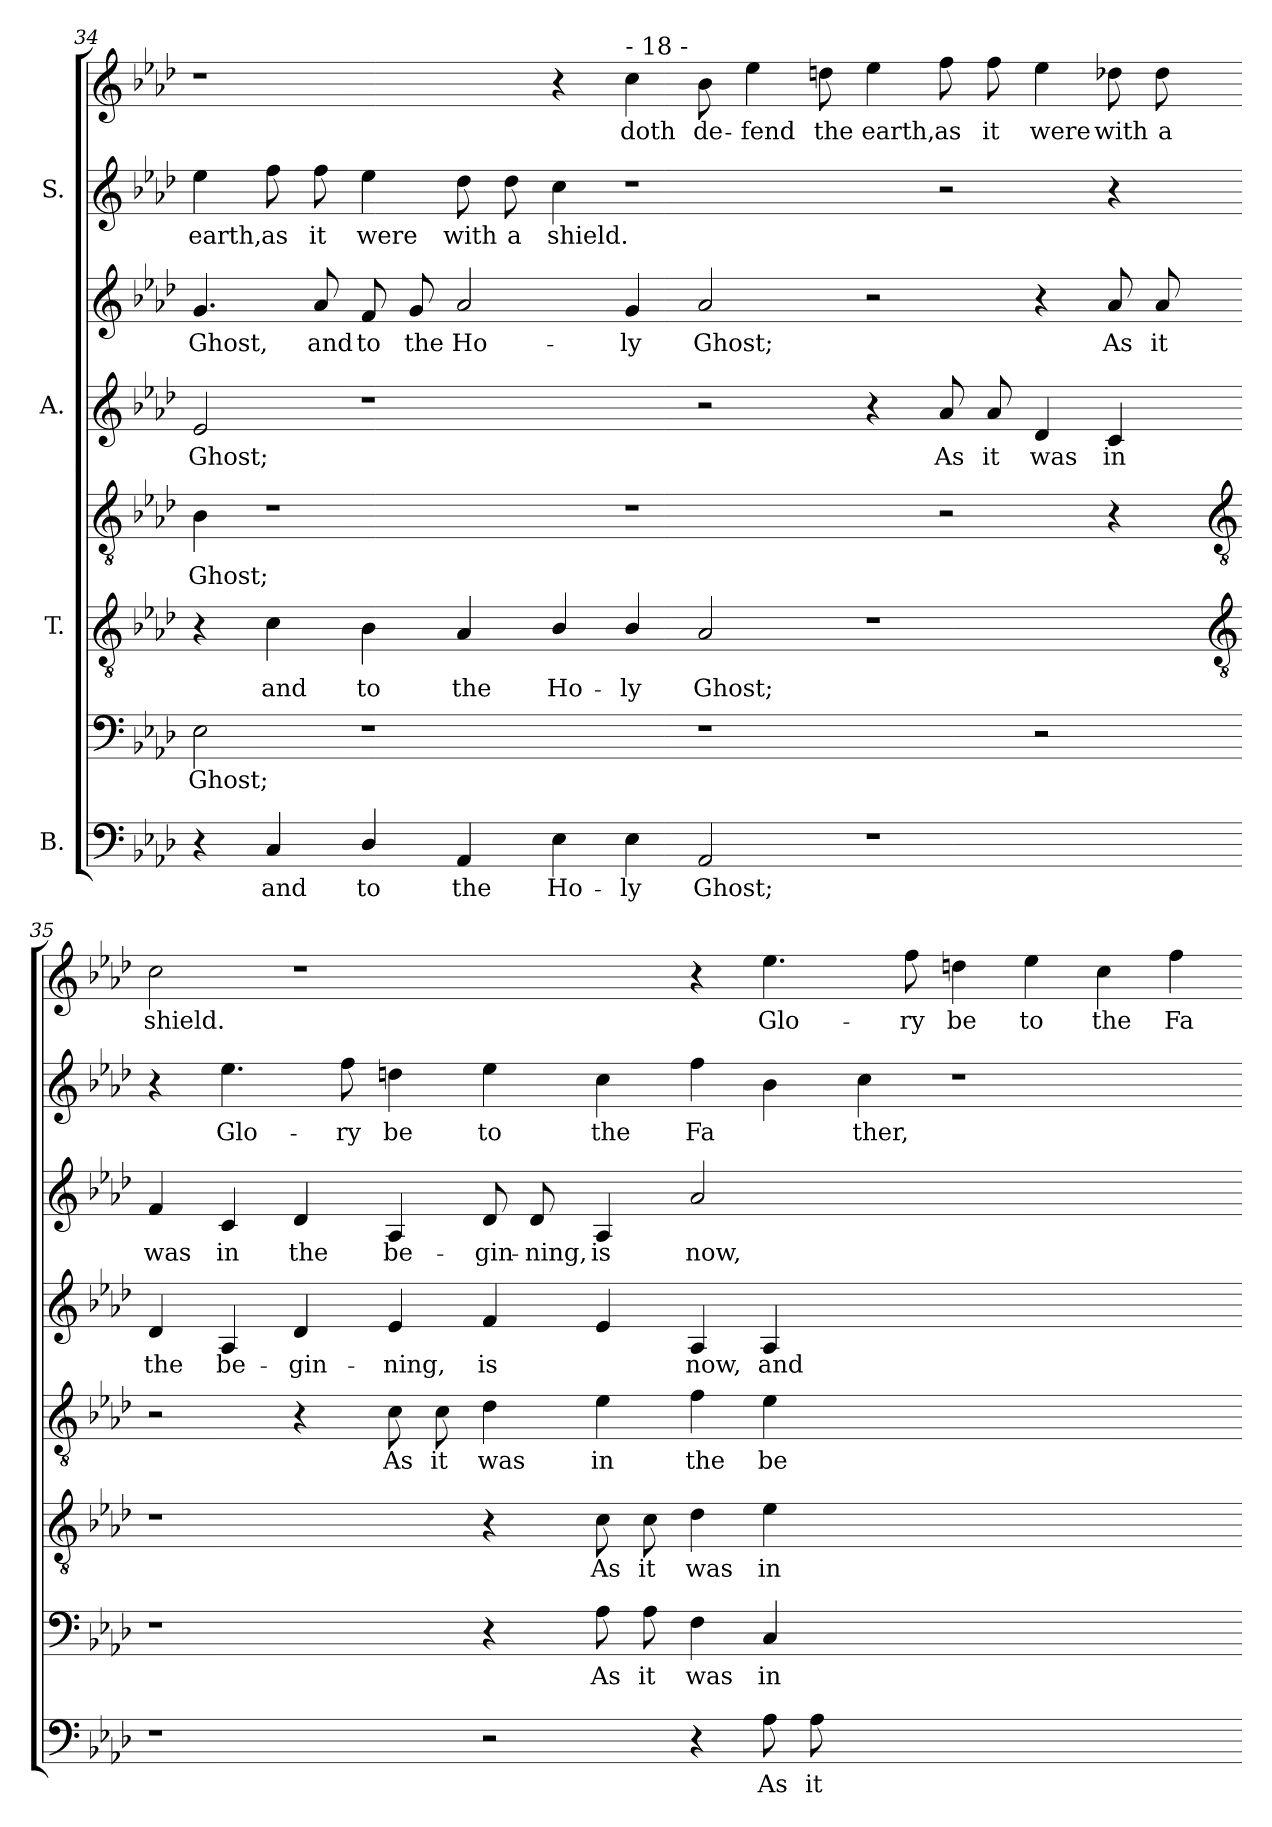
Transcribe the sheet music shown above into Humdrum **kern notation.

**kern	**text	**kern	**text	**kern	**text	**kern	**text	**kern	**text	**kern	**text	**kern	**text	**kern	**text
*part4	*part4	*part4	*part4	*part3	*part3	*part3	*part3	*part2	*part2	*part2	*part2	*part1	*part1	*part1	*part1
*staff8	*staff8	*staff7	*staff7	*staff6	*staff6	*staff5	*staff5	*staff4	*staff4	*staff3	*staff3	*staff2	*staff2	*staff1	*staff1
*I"B.	*	*	*	*I"T.	*	*	*	*I"A.	*	*	*	*I"S.	*	*	*
!!LO:LB:g=z
*clefF4	*	*clefF4	*	*clefGv2	*	*clefGv2	*	*clefG2	*	*clefG2	*	*clefG2	*	*clefG2	*
*k[b-e-a-d-]	*	*k[b-e-a-d-]	*	*k[b-e-a-d-]	*	*k[b-e-a-d-]	*	*k[b-e-a-d-]	*	*k[b-e-a-d-]	*	*k[b-e-a-d-]	*	*k[b-e-a-d-]	*
*A-:	*	*A-:	*	*A-:	*	*A-:	*	*A-:	*	*A-:	*	*A-:	*	*A-:	*
=34	=34	=34	=34	=34	=34	=34	=34	=34	=34	=34	=34	=34	=34	=34	=34
!	!	!	!LO:LY:b	!	!	!	!LO:LY:b	!	!LO:LY:b	!	!LO:LY:b	!	!LO:LY:b	!	!
4r	.	2E-	Ghost;	4r	.	4B-	Ghost;	2e-	Ghost;	4.g	Ghost,	4ee-	earth,	1r	.
!	!LO:LY:b	!	!	!	!LO:LY:b	!	!	!	!	!	!	!	!LO:LY:b	!	!
4C	and	.	.	4c	and	1r	.	.	.	.	.	8ff	as	.	.
!	!	!	!	!	!	!	!	!	!	!	!LO:LY:b	!	!LO:LY:b	!	!
.	.	.	.	.	.	.	.	.	.	8a-	and	8ff	it	.	.
!	!LO:LY:b	!	!	!	!LO:LY:b	!	!	!	!	!	!LO:LY:b	!	!LO:LY:b	!	!
4D-/	to	1r	.	4B-	to	.	.	1r	.	8f	to	4ee-	were	.	.
!	!	!	!	!	!	!	!	!	!	!	!LO:LY:b	!	!	!	!
.	.	.	.	.	.	.	.	.	.	8g	the	.	.	.	.
!	!LO:LY:b	!	!	!	!LO:LY:b	!	!	!	!	!	!LO:LY:b	!	!LO:LY:b	!	!
4AA-	the	.	.	4A-	the	.	.	.	.	2a-	Ho-	8dd-	with	.	.
!	!	!	!	!	!	!	!	!	!	!	!	!	!LO:LY:b	!	!
.	.	.	.	.	.	.	.	.	.	.	.	8dd-	a	.	.
!	!LO:LY:b	!	!	!	!LO:LY:b	!	!	!	!	!	!	!	!LO:LY:b	!	!
4E-	Ho-	.	.	4B-/	Ho-	.	.	.	.	.	.	4cc	shield.	4r	.
!	!	!	!	!	!	!	!	!	!	!	!	!	!	!LO:TX:a:t=- 18 -	!
!	!LO:LY:b	!	!	!	!LO:LY:b	!	!	!	!	!	!LO:LY:b	!	!	!	!LO:LY:b
4E-	-ly	.	.	4B-/	-ly	1r	.	.	.	4g	-ly	1r	.	4cc	doth
!	!LO:LY:b	!	!	!	!LO:LY:b	!	!	!	!	!	!LO:LY:b	!	!	!	!LO:LY:b
2AA-	Ghost;	1r	.	2A-	Ghost;	.	.	2r	.	2a-	Ghost;	.	.	8b-	de-
!	!	!	!	!	!	!	!	!	!	!	!	!	!	!	!LO:LY:b
.	.	.	.	.	.	.	.	.	.	.	.	.	.	4ee-	-fend
!	!	!	!	!	!	!	!	!	!	!	!	!	!	!	!LO:LY:b
.	.	.	.	.	.	.	.	.	.	.	.	.	.	8ddn	the
!	!	!	!	!	!	!	!	!	!	!	!	!	!	!	!LO:LY:b
1r	.	.	.	1r	.	.	.	4r	.	2r	.	.	.	4ee-	earth,
!	!	!	!	!	!	!	!	!	!LO:LY:b	!	!	!	!	!	!LO:LY:b
.	.	.	.	.	.	2r	.	8a-	As	.	.	2r	.	8ff	as
!	!	!	!	!	!	!	!	!	!LO:LY:b	!	!	!	!	!	!LO:LY:b
.	.	.	.	.	.	.	.	8a-	it	.	.	.	.	8ff	it
!	!	!	!	!	!	!	!	!	!LO:LY:b	!	!	!	!	!	!LO:LY:b
.	.	2r	.	.	.	.	.	4d-	was	4r	.	.	.	4ee-	were
!	!	!	!	!	!	!	!	!	!LO:LY:b	!	!LO:LY:b	!	!	!	!LO:LY:b
.	.	.	.	.	.	4r	.	4c	in	8a-	As	4r	.	8dd-X	with
!	!	!	!	!	!	!	!	!	!	!	!LO:LY:b	!	!	!	!LO:LY:b
.	.	.	.	.	.	.	.	.	.	8a-	it	.	.	8dd-	a
!!LO:LB:g=z
=35-	=35-	=35-	=35-	=35-	=35-	=35-	=35-	=35-	=35-	=35-	=35-	=35-	=35-	=35-	=35-
*	*	*	*	*clefGv2	*	*clefGv2	*	*	*	*	*	*	*	*	*
!	!	!	!	!	!	!	!	!	!LO:LY:b	!	!LO:LY:b	!	!	!	!LO:LY:b
1r	.	1r	.	1r	.	2r	.	4d-	the	4f	was	4r	.	2cc	shield.
!	!	!	!	!	!	!	!	!	!LO:LY:b	!	!LO:LY:b	!	!LO:LY:b	!	!
.	.	.	.	.	.	.	.	4A-	be-	4c	in	4.ee-	-Glo-	.	.
!	!	!	!	!	!	!	!	!	!LO:LY:b	!	!LO:LY:b	!	!	!	!
.	.	.	.	.	.	4r	.	4d-	-gin-	4d-	the	.	.	1r	.
!	!	!	!	!	!	!	!	!	!	!	!	!	!LO:LY:b	!	!
.	.	.	.	.	.	.	.	.	.	.	.	8ff	-ry	.	.
!	!	!	!	!	!	!	!LO:LY:b	!	!LO:LY:b	!	!LO:LY:b	!	!LO:LY:b	!	!
.	.	.	.	.	.	8c	As	4e-	-ning,	4A-	be-	4ddn	be	.	.
!	!	!	!	!	!	!	!LO:LY:b	!	!	!	!	!	!	!	!
.	.	.	.	.	.	8c	it	.	.	.	.	.	.	.	.
!	!	!	!	!	!	!	!LO:LY:b	!	!LO:LY:b	!	!LO:LY:b	!	!LO:LY:b	!	!
2r	.	4r	.	4r	.	4d-	was	4f	is	8d-	-gin-	4ee-	to	.	.
!	!	!	!	!	!	!	!	!	!	!	!LO:LY:b	!	!	!	!
.	.	.	.	.	.	.	.	.	.	8d-	-ning,	.	.	.	.
!	!	!	!LO:LY:b	!	!LO:LY:b	!	!LO:LY:b	!	!	!	!LO:LY:b	!	!LO:LY:b	!	!
.	.	8A-	As	8c	-As	4e-	in	4e-	.	4A-	is	4cc	the	.	.
!	!	!	!LO:LY:b	!	!LO:LY:b	!	!	!	!	!	!	!	!	!	!
.	.	8A-	it	8c	it	.	.	.	.	.	.	.	.	.	.
!	!	!	!LO:LY:b	!	!LO:LY:b	!	!LO:LY:b	!	!LO:LY:b	!	!LO:LY:b	!	!LO:LY:b	!	!
4r	.	4F	was	4d-	was	4f	the	4A-	now,	2a-	now,	4ff	Fa	4r	.
!	!LO:LY:b	!	!LO:LY:b	!	!LO:LY:b	!	!LO:LY:b	!	!LO:LY:b	!	!	!	!	!	!LO:LY:b
8A-	As	4C	in	4e-	in	4e-	be-	4A-	and	.	.	4b-	.	4.ee-	Glo-
!	!LO:LY:b	!	!	!	!	!	!	!	!	!	!	!	!	!	!
8A-	it	.	.	.	.	.	.	.	.	.	.	.	.	.	.
!	!	!	!	!	!	!	!	!	!	!	!	!	!LO:LY:b	!	!
1ryy	.	1ryy	.	1ryy	.	1ryy	.	1ryy	.	1ryy	.	4cc	ther,	.	.
!	!	!	!	!	!	!	!	!	!	!	!	!	!	!	!LO:LY:b
.	.	.	.	.	.	.	.	.	.	.	.	.	.	8ff	-ry
!	!	!	!	!	!	!	!	!	!	!	!	!	!	!	!LO:LY:b
.	.	.	.	.	.	.	.	.	.	.	.	1r	.	4ddn	be
!	!	!	!	!	!	!	!	!	!	!	!	!	!	!	!LO:LY:b
.	.	.	.	.	.	.	.	.	.	.	.	.	.	4ee-	to
!	!	!	!	!	!	!	!	!	!	!	!	!	!	!	!LO:LY:b
.	.	.	.	.	.	.	.	.	.	.	.	.	.	4cc	the
!	!	!	!	!	!	!	!	!	!	!	!	!	!	!	!LO:LY:b
4ryy	.	4ryy	.	4ryy	.	4ryy	.	4ryy	.	4ryy	.	.	.	4ff	Fa-
=-	=-	=-	=-	=-	=-	=-	=-	=-	=-	=-	=-	=-	=-	=-	=-
*-	*-	*-	*-	*-	*-	*-	*-	*-	*-	*-	*-	*-	*-	*-	*-
